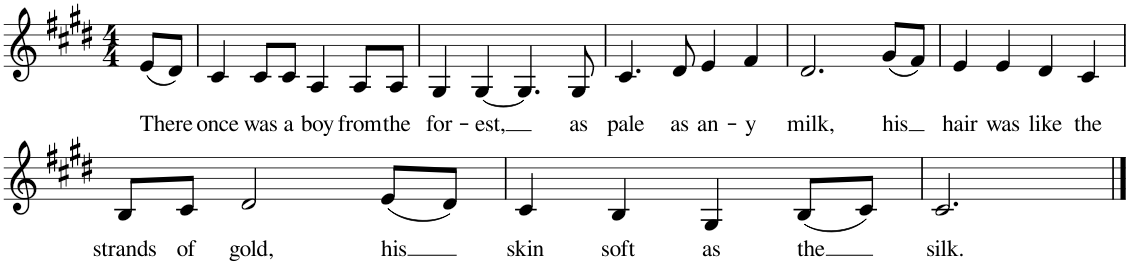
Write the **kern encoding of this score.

**kern	**text
*part1	*part1
*staff1	*staff1
*I"Piano	*
*I'Pno	*
*clefG2	*
*k[f#c#g#d#]	*
*c#:	*
*M4/4	*
=1	=1
!	!LO:LY:b
(8e/L	There
8d#/J)	.
=2	=2
!	!LO:LY:b
4c#/	once
!	!LO:LY:b
8c#/L	was
!	!LO:LY:b
8c#/J	a
!	!LO:LY:b
4A/	boy
!	!LO:LY:b
8A/L	from
!	!LO:LY:b
8A/J	the
=3	=3
!	!LO:LY:b
4G#/	for-
!	!LO:LY:b
[4G#/	-est,
4.G#/]	.
!	!LO:LY:b
8G#/	as
=4	=4
!	!LO:LY:b
4.c#/	pale
!	!LO:LY:b
8d#/	as
!	!LO:LY:b
4e/	an-
!	!LO:LY:b
4f#/	-y
=5	=5
!	!LO:LY:b
2.d#/	milk,
!	!LO:LY:b
(8g#/L	his
8f#/J)	.
=6	=6
!	!LO:LY:b
4e/	hair
!	!LO:LY:b
4e/	was
!	!LO:LY:b
4d#/	like
!	!LO:LY:b
4c#/	the
!!LO:LB:g=z
=7	=7
!	!LO:LY:b
8B/L	strands
!	!LO:LY:b
8c#/J	of
!	!LO:LY:b
2d#/	gold,
!	!LO:LY:b
(8e/L	his
8d#/J)	.
=8	=8
!	!LO:LY:b
4c#/	skin
!	!LO:LY:b
4B/	soft
!	!LO:LY:b
4G#/	as
!	!LO:LY:b
(8B/L	the
8c#/J)	.
=9	=9
!	!LO:LY:b
2.c#/	silk.
==	==
*-	*-
